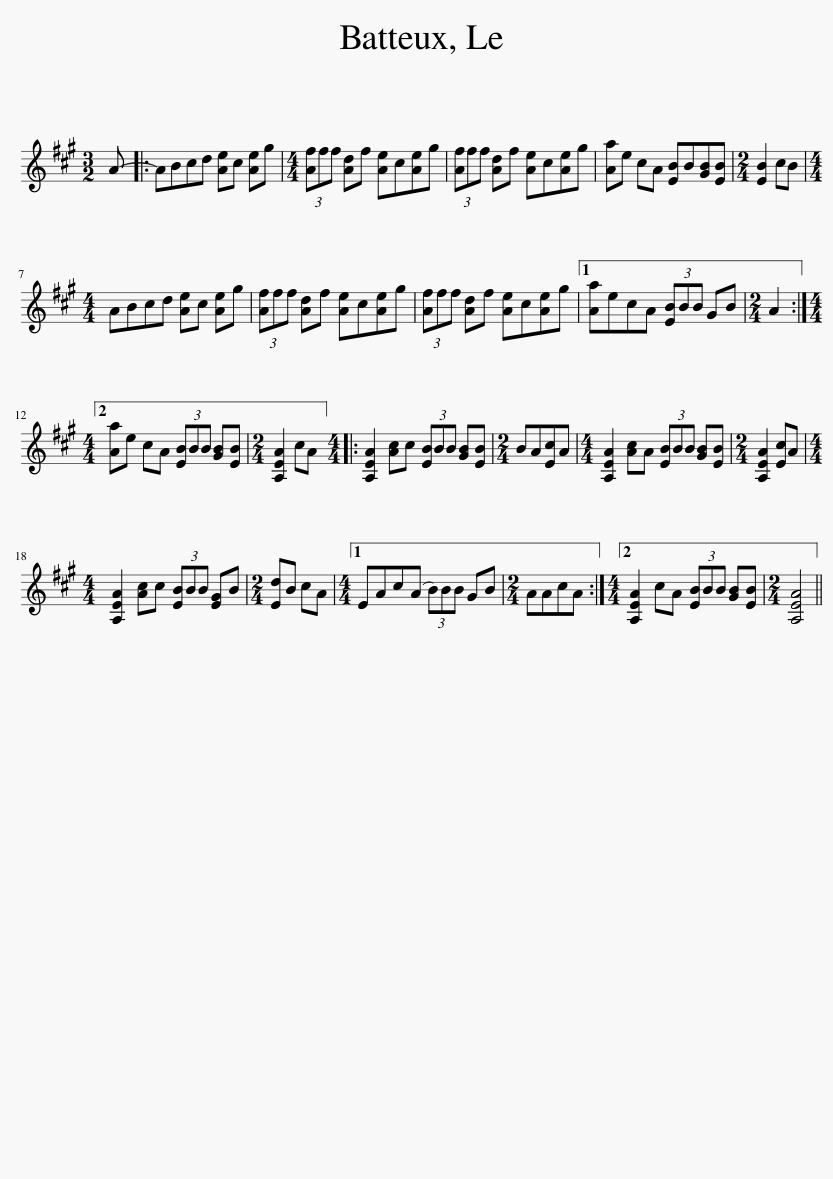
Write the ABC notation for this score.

X:1
L:1/8
M:3/2
I:linebreak $
K:A
V:1 treble
V:1
 A- |: ABcd [Ae]c [Ae]g |[M:4/4] (3[Af]ff [Ad]f [Ae]c[Ae]g | (3[Af]ff [Ad]f [Ae]c[Ae]g | [Aa]e cA [EB]B[GB][EB] | %5
[M:2/4] [EB]2 cB |$[M:4/4] ABcd [Ae]c [Ae]g | (3[Af]ff [Ad]f [Ae]c[Ae]g | (3[Af]ff [Ad]f [Ae]c[Ae]g |1 [Aa]ecA (3[EB]BB GB | %10
[M:2/4] A2 :|2$[M:4/4] [Aa]e cA (3[EB]BB [GB][EB] |[M:2/4] [A,EA]2 cA |:[M:4/4] [A,EA]2 [Ac]c (3[EB]BB [GB][EB] |[M:2/4] BA[Ec]A | %15
[M:4/4] [A,EA]2 [Ac]A (3[EB]BB [GB][EB] |[M:2/4] [A,EA]2 [Ec]A |$[M:4/4] [A,EA]2 [Ac]c (3[EB]BB [EG]B |[M:2/4] [Ed]B cA |1[M:4/4] EAc(A (3B)BB GB | %20
[M:2/4] AAcA :|2[M:4/4] [A,EA]2 cA (3[EB]BB [GB][EB] |[M:2/4] [A,EA]4 || %23
